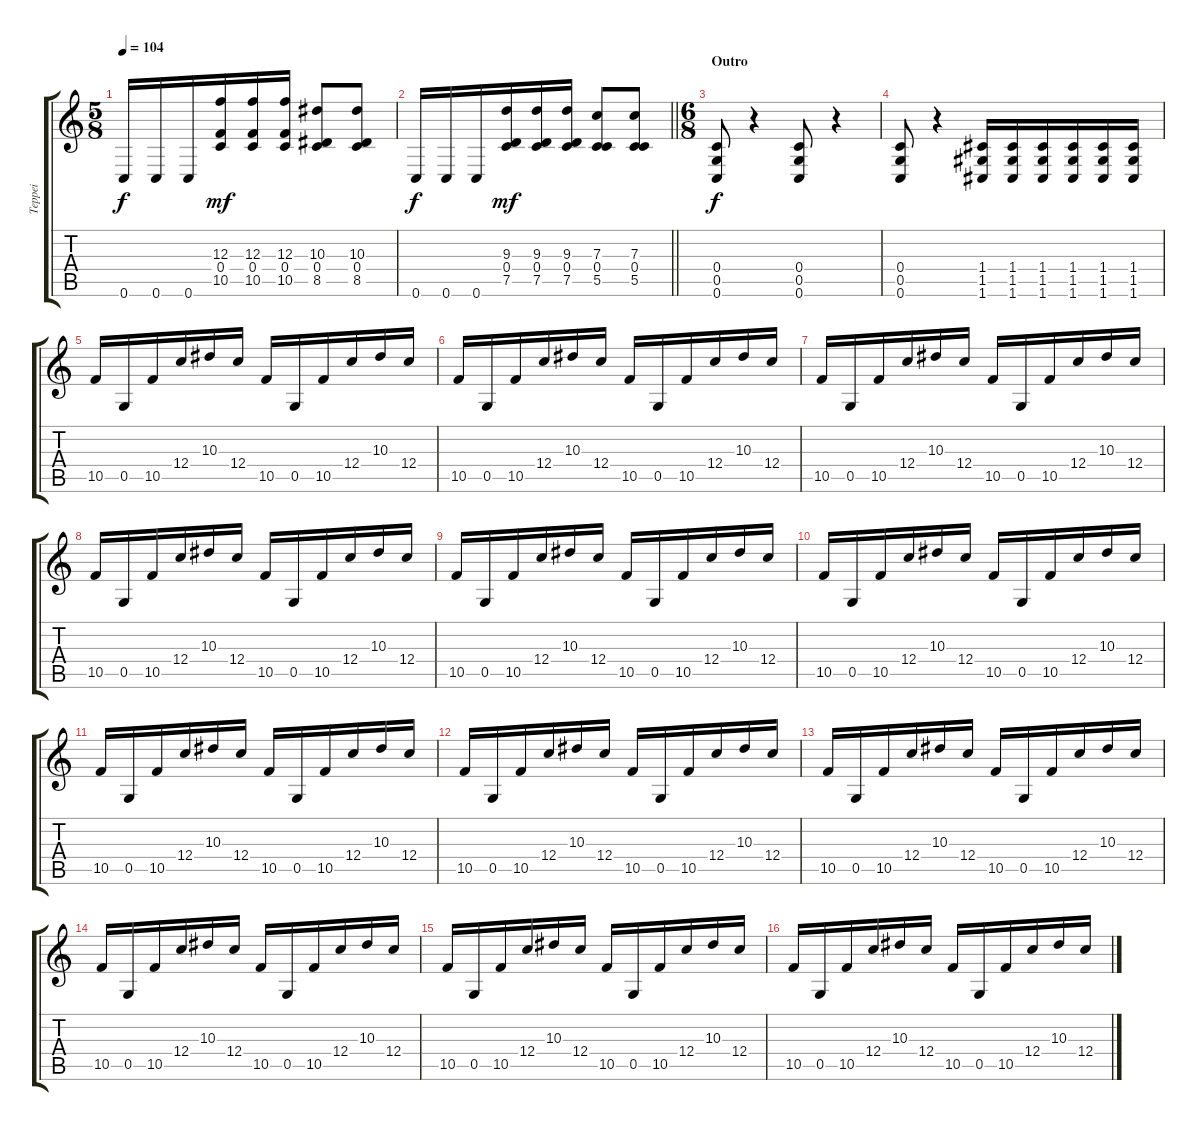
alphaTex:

\track ("Teppei" "Teppei") {instrument overdrivenguitar}
\staff {score tabs}
\tuning (D4 A3 F3 C3 G2 C2) {hide}
\ts (5 8)
\tempo 104
\clef g2
\ks c
0.6.16{dy f} 0.6.16 0.6.16 (12.3 0.4 10.5).16{dy mf} (12.3 0.4 10.5).16 (12.3 0.4 10.5).16 (10.3 0.4 8.5).8 (10.3 0.4 8.5).8 |
\barLineRight lightlight
0.6.16{dy f} 0.6.16 0.6.16 (9.3 0.4 7.5).16{dy mf} (9.3 0.4 7.5).16 (9.3 0.4 7.5).16 (7.3 0.4 5.5).8 (7.3 0.4 5.5).8 |
\ts (6 8)
\section ("" "Outro")
(0.4 0.5 0.6).8{dy f} r.4 (0.4 0.5 0.6).8 r.4 |
(0.4 0.5 0.6).8 r.4 (1.4 1.5 1.6).16 (1.4 1.5 1.6).16 (1.4 1.5 1.6).16 (1.4 1.5 1.6).16 (1.4 1.5 1.6).16 (1.4 1.5 1.6).16 |
10.5.16 0.5.16 10.5.16 12.4.16 10.3.16 12.4.16 10.5.16 0.5.16 10.5.16 12.4.16 10.3.16 12.4.16 |
10.5.16 0.5.16 10.5.16 12.4.16 10.3.16 12.4.16 10.5.16 0.5.16 10.5.16 12.4.16 10.3.16 12.4.16 |
10.5.16 0.5.16 10.5.16 12.4.16 10.3.16 12.4.16 10.5.16 0.5.16 10.5.16 12.4.16 10.3.16 12.4.16 |
10.5.16 0.5.16 10.5.16 12.4.16 10.3.16 12.4.16 10.5.16 0.5.16 10.5.16 12.4.16 10.3.16 12.4.16 |
10.5.16 0.5.16 10.5.16 12.4.16 10.3.16 12.4.16 10.5.16 0.5.16 10.5.16 12.4.16 10.3.16 12.4.16 |
10.5.16 0.5.16 10.5.16 12.4.16 10.3.16 12.4.16 10.5.16 0.5.16 10.5.16 12.4.16 10.3.16 12.4.16 |
10.5.16 0.5.16 10.5.16 12.4.16 10.3.16 12.4.16 10.5.16 0.5.16 10.5.16 12.4.16 10.3.16 12.4.16 |
10.5.16 0.5.16 10.5.16 12.4.16 10.3.16 12.4.16 10.5.16 0.5.16 10.5.16 12.4.16 10.3.16 12.4.16 |
10.5.16 0.5.16 10.5.16 12.4.16 10.3.16 12.4.16 10.5.16 0.5.16 10.5.16 12.4.16 10.3.16 12.4.16 |
10.5.16 0.5.16 10.5.16 12.4.16 10.3.16 12.4.16 10.5.16 0.5.16 10.5.16 12.4.16 10.3.16 12.4.16 |
10.5.16 0.5.16 10.5.16 12.4.16 10.3.16 12.4.16 10.5.16 0.5.16 10.5.16 12.4.16 10.3.16 12.4.16 |
10.5.16 0.5.16 10.5.16 12.4.16 10.3.16 12.4.16 10.5.16 0.5.16 10.5.16 12.4.16 10.3.16 12.4.16
